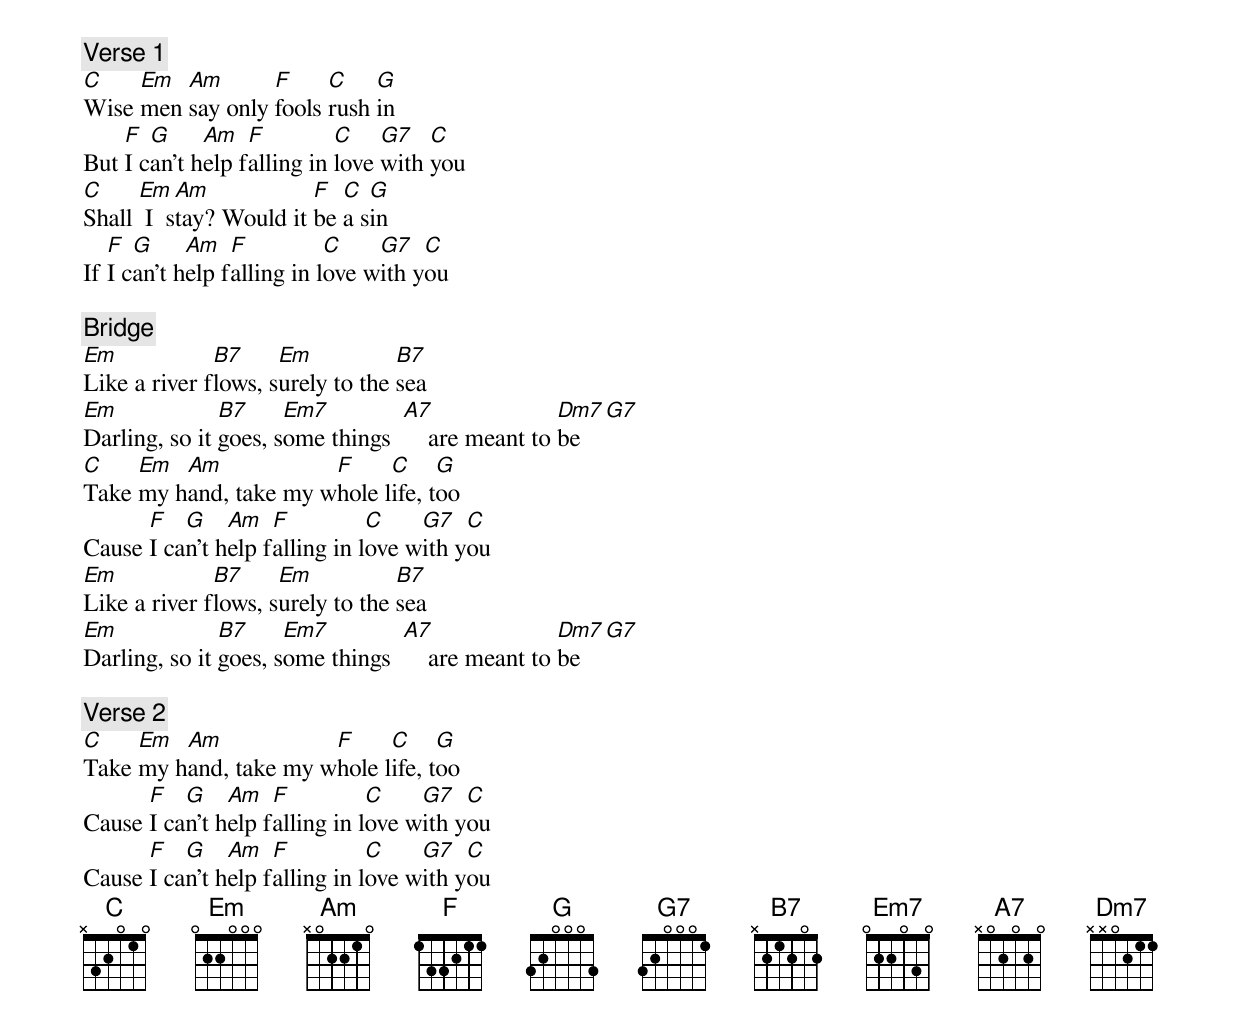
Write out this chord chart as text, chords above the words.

[Verse 1]
C    Em  Am       F     C    G
Wise men say only fools rush in
    F  G     Am   F         C    G7   C
But I can't help falling in love with you
C     Em   Am            F  C  G
Shall  I  stay? Would it be a sin
   F  G     Am   F          C    G7   C
If I can't help falling in love with you

[Bridge]
Em            B7     Em           B7
Like a river flows, surely to the sea
Em             B7     Em7         A7               Dm7  G7
Darling, so it goes, some things      are meant to be
C    Em  Am            F     C     G
Take my hand, take my whole life, too
      F   G    Am   F          C    G7   C
Cause I can't help falling in love with you
Em            B7     Em           B7
Like a river flows, surely to the sea
Em             B7     Em7         A7               Dm7  G7
Darling, so it goes, some things      are meant to be

[Verse 2]
C    Em  Am            F     C     G
Take my hand, take my whole life, too
      F   G    Am   F          C    G7   C
Cause I can't help falling in love with you
      F   G    Am   F          C    G7   C
Cause I can't help falling in love with you
